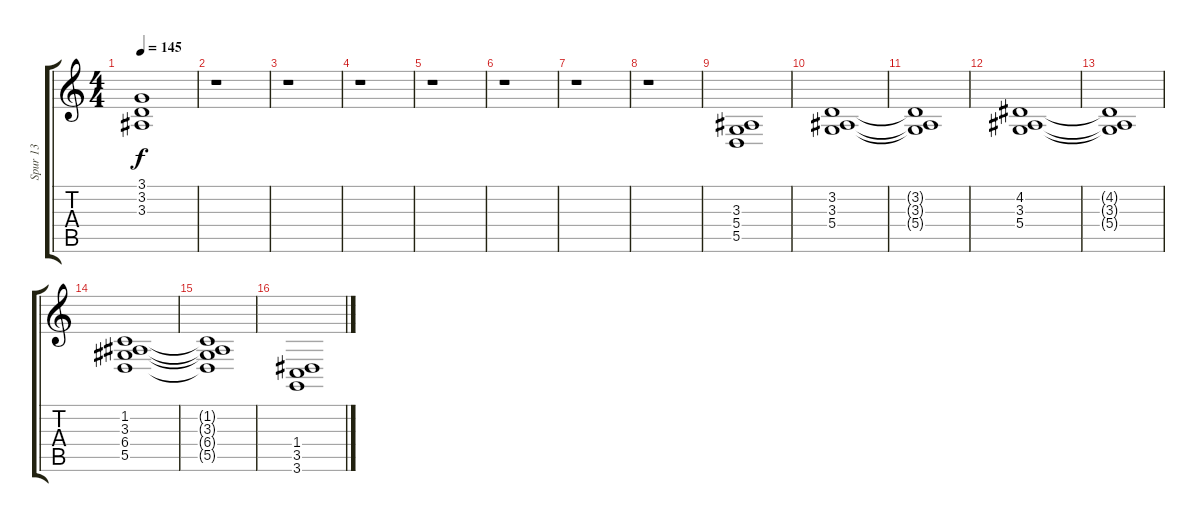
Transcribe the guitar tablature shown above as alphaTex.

\track ("Spur 13" "Spur 13") {instrument pad2warm}
\staff {score tabs}
\tuning (E4 B3 G3 D3 A2 E2) {hide}
\ts (4 4)
\tempo 145
\clef g2
\ks c
(3.1 3.2 3.3).1{dy f} |
r.1 |
r.1 |
r.1 |
r.1 |
r.1 |
r.1 |
r.1 |
(3.3 5.4 5.5).1 |
(3.2 3.3 5.4).1 |
(3.2{t} 3.3{t} 5.4{t}).1 |
(4.2 3.3 5.4).1 |
(4.2{t} 3.3{t} 5.4{t}).1 |
(1.2 3.3 6.4 5.5).1 |
(1.2{t} 3.3{t} 6.4{t} 5.5{t}).1 |
(1.4 3.5 3.6).1
